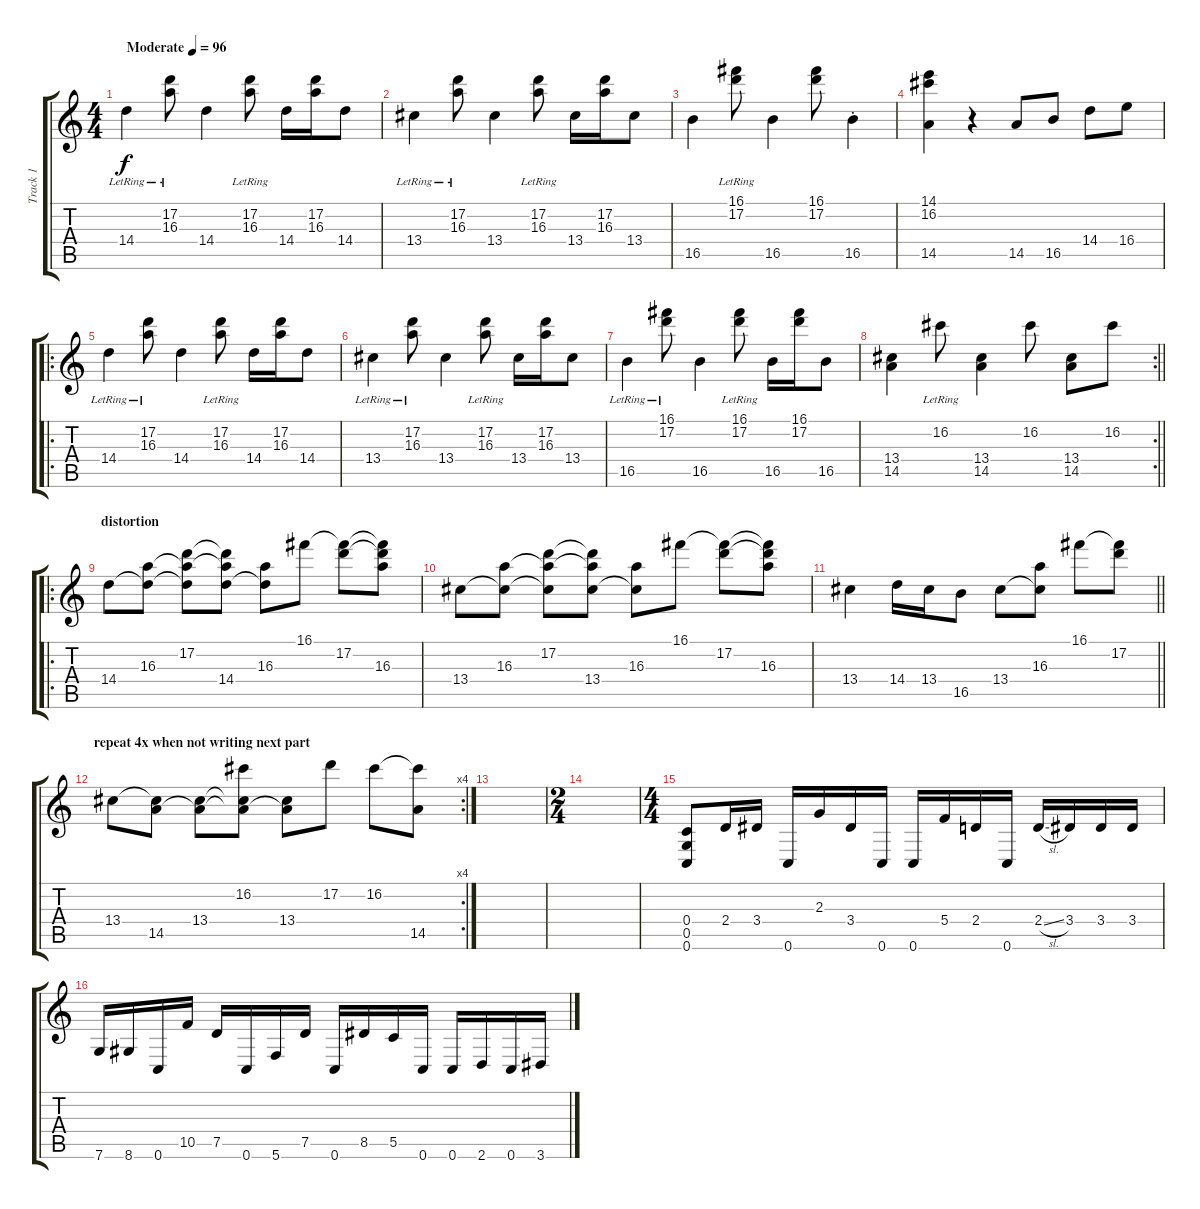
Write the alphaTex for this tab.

\track ("Track 1" "Track 1") {instrument acousticguitarsteel}
\staff {score tabs}
\tuning (D4 A3 F3 C3 G2 C2) {hide}
\ts (4 4)
\tempo (96 "Moderate")
\clef g2
\ks c
14.4{lr}.4{dy f instrument acousticguitarsteel} (17.2{lr} 16.3{lr}).8 14.4.4 (17.2{lr} 16.3{lr}).8 14.4.16 (17.2 16.3).16 14.4.8 |
13.4{lr}.4 (17.2{lr} 16.3{lr}).8 13.4.4 (17.2{lr} 16.3{lr}).8 13.4.16 (17.2 16.3).16 13.4.8 |
16.5.4 (16.1{lr} 17.2{lr}).8 16.5.4 (16.1 17.2).8 16.5{st}.4 |
(14.1 16.2 14.5).4 r.4 14.5.8 16.5.8 14.4.8 16.4.8 |
\ro
14.4{lr}.4 (17.2{lr} 16.3{lr}).8 14.4.4 (17.2{lr} 16.3{lr}).8 14.4.16 (17.2 16.3).16 14.4.8 |
13.4{lr}.4 (17.2{lr} 16.3{lr}).8 13.4.4 (17.2{lr} 16.3{lr}).8 13.4.16 (17.2 16.3).16 13.4.8 |
16.5{lr}.4 (16.1{lr} 17.2{lr}).8 16.5.4 (16.1 17.2{lr}).8 16.5.16 (16.1 17.2).16 16.5.8 |
\rc 2
\barLineRight lightlight
(13.4 14.5).4 16.2{lr}.8 (13.4 14.5).4 16.2.8 (13.4 14.5).8 16.2.8 |
\ro
\section ("" "distortion")
14.4.8{balance 3 instrument distortionguitar} (16.3 14.4{t}).8 (17.2 16.3{t} 14.4{t}).8 (17.2{t} 16.3{t} 14.4).8 (16.3 14.4{t}).8 16.1.8 (16.1{t} 17.2).8 (16.1{t} 17.2{t} 16.3).8 |
13.4.8 (16.3 13.4{t}).8 (17.2 16.3{t} 13.4{t}).8 (17.2{t} 16.3{t} 13.4).8 (16.3 13.4{t}).8 16.1.8 (16.1{t} 17.2).8 (16.1{t} 17.2{t} 16.3).8 |
\barLineRight lightlight
13.4.4 14.4.16 13.4.16 16.5.8 13.4.8 (16.3 13.4{t}).8 16.1.8 (16.1{t} 17.2).8 |
\rc 4
\section ("" "repeat 4x when not writing next part")
13.4.8 (13.4{t} 14.5).8 (13.4 14.5{t}).8 (16.2 13.4{t} 14.5{t}).8 (13.4 14.5{t}).8 17.2.8 16.2.8 (16.2{t} 14.5).8 |
|
\ts (2 4)
|
\ts (4 4)
(0.4 0.5 0.6).8 2.4.16 3.4.16 0.6.16 2.3.16 3.4.16 0.6.16 0.6.16 5.4.16 2.4.16 0.6.16 2.4{sl}.16 3.4.16 3.4.16 3.4.16 |
7.6.16 8.6.16 0.6.16 10.5.16 7.5.16 0.6.16 5.6.16 7.5.16 0.6.16 8.5.16 5.5.16 0.6.16 0.6.16 2.6.16 0.6.16 3.6.16
